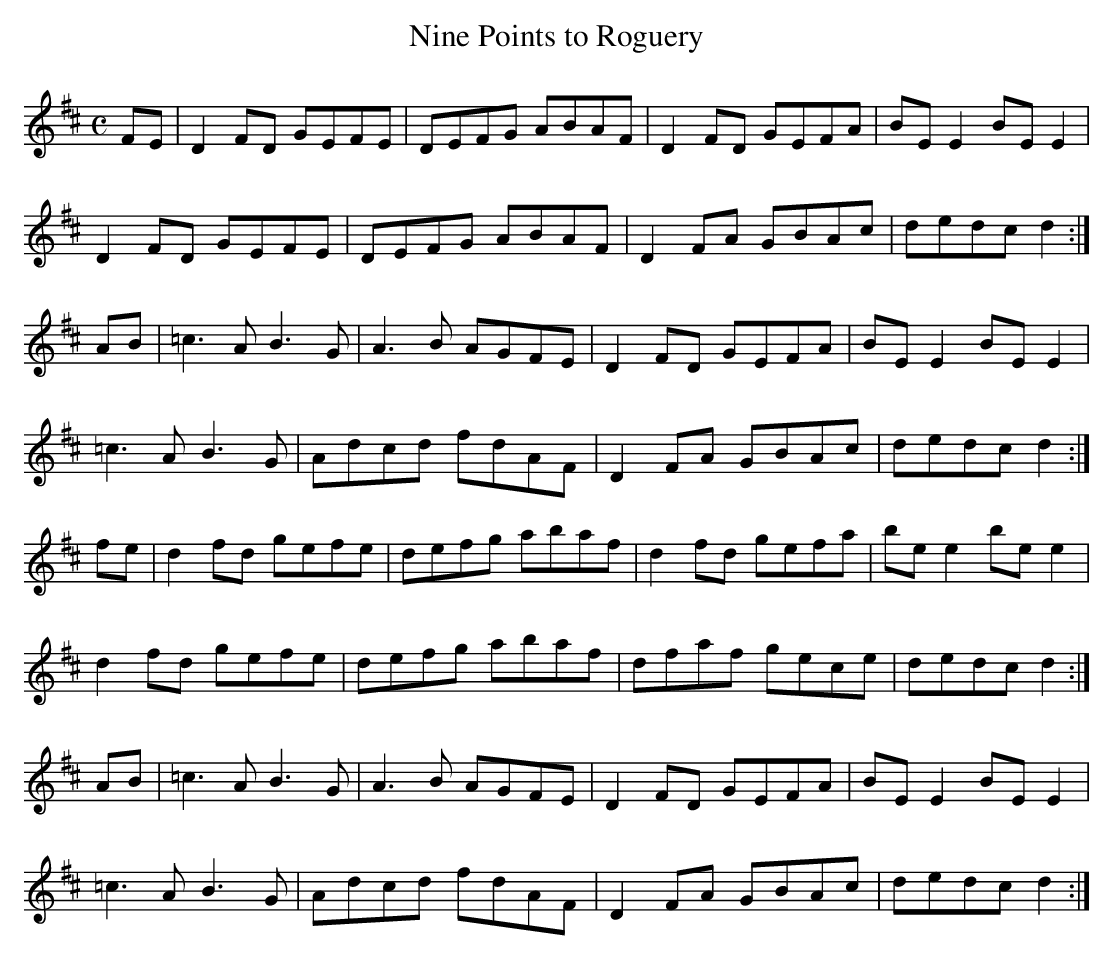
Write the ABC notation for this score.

X:1
T:Nine Points to Roguery
M:C
L:1/8
K:D Major
FE|D2FD GEFE|DEFG ABAF|D2FD GEFA|BEE2 BEE2|!
D2FD GEFE|DEFG ABAF|D2FA GBAc|dedc d2:|!
AB|=c3A B3G|A3B AGFE|D2FD GEFA|BEE2 BEE2|!
=c3A B3G|Adcd fdAF|D2FA GBAc|dedc d2:|!
fe|d2fd gefe|defg abaf|d2fd gefa|bee2 bee2|!
d2fd gefe|defg abaf|dfaf gece|dedc d2:|!
AB|=c3A B3G|A3B AGFE|D2FD GEFA|BEE2 BEE2|!
=c3A B3G|Adcd fdAF|D2FA GBAc|dedc d2:|!
